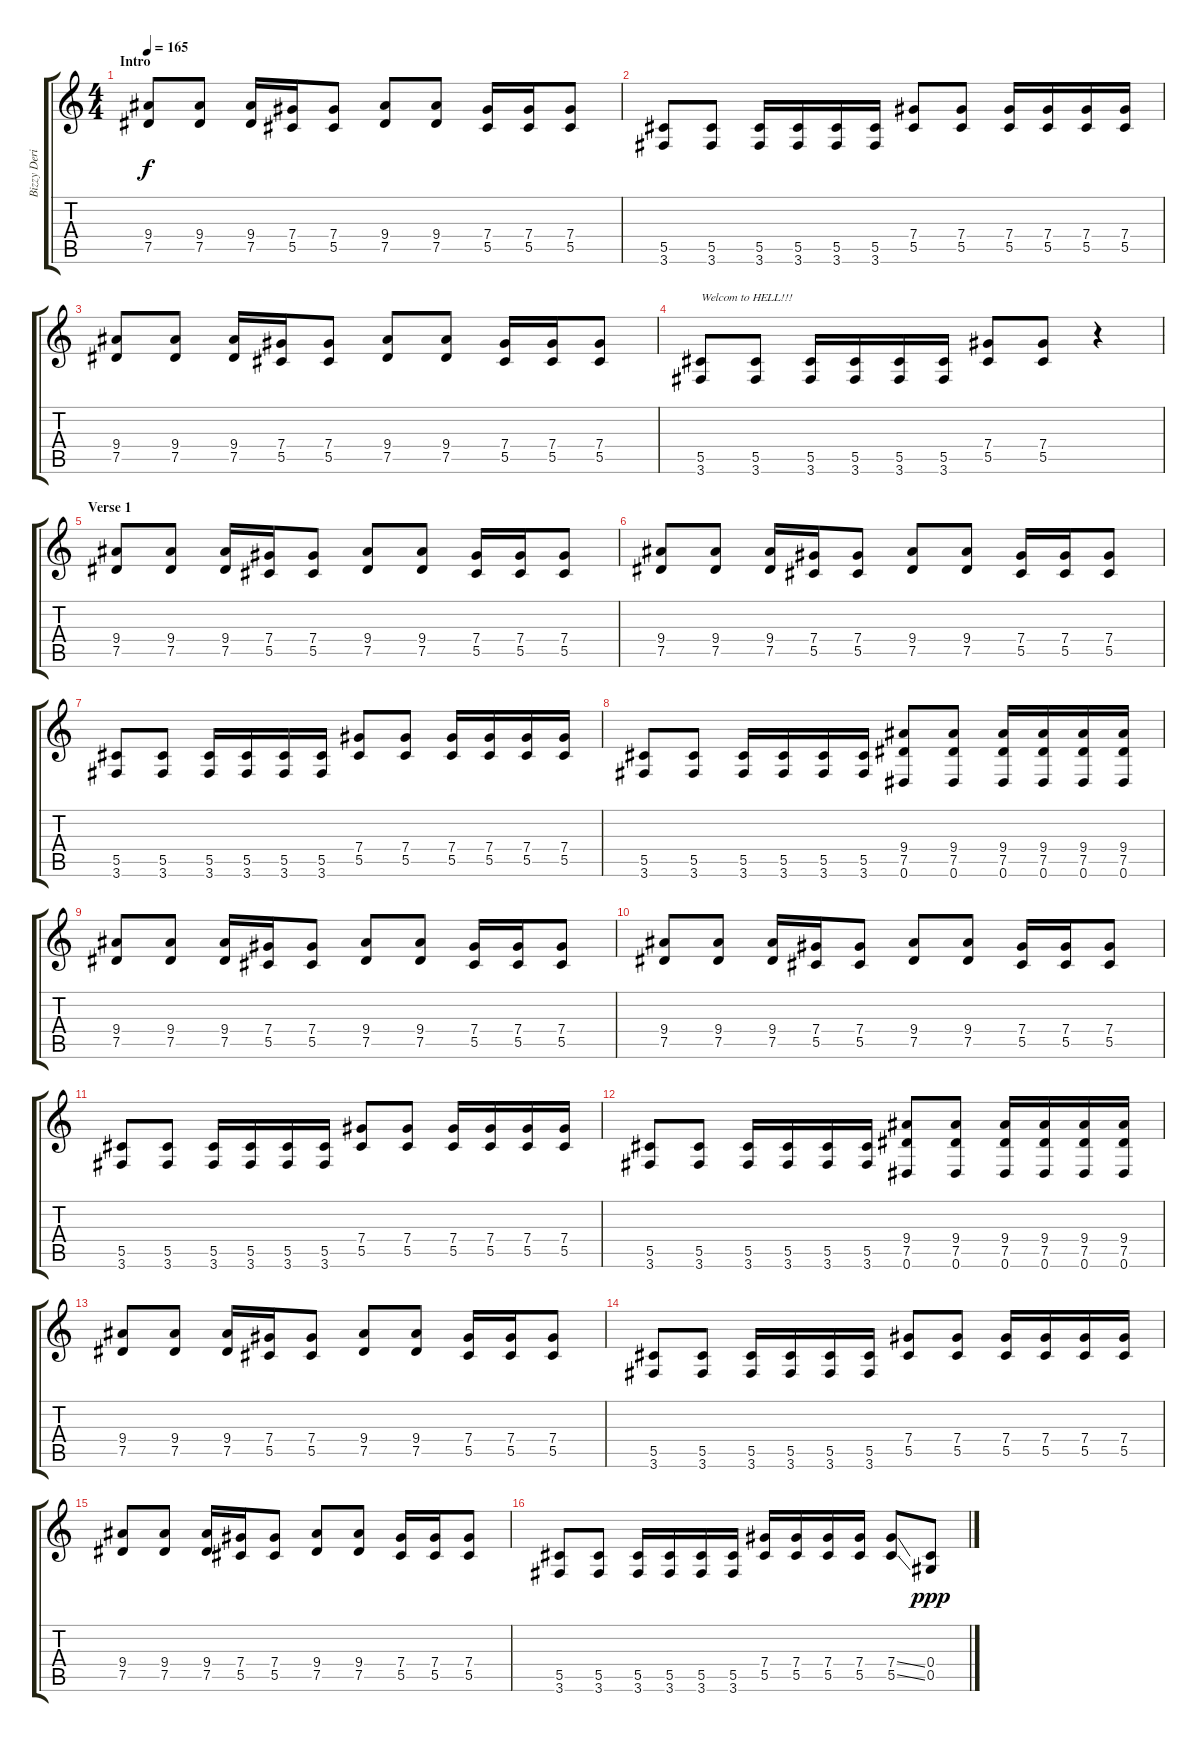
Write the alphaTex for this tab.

\track ("Bizzy Derick" "Bizzy Deri") {instrument distortionguitar}
\staff {score tabs}
\tuning (Eb4 Bb3 Gb3 Db3 Ab2 Eb2) {hide}
\ts (4 4)
\section ("" "Intro")
\tempo 165
\clef g2
\ks c
(9.4 7.5).8{dy f instrument distortionguitar} (9.4 7.5).8 (9.4 7.5).16 (7.4 5.5).16 (7.4 5.5).8 (9.4 7.5).8 (9.4 7.5).8 (7.4 5.5).16 (7.4 5.5).16 (7.4 5.5).8 |
(5.5 3.6).8 (5.5 3.6).8 (5.5 3.6).16 (5.5 3.6).16 (5.5 3.6).16 (5.5 3.6).16 (7.4 5.5).8 (7.4 5.5).8 (7.4 5.5).16 (7.4 5.5).16 (7.4 5.5).16 (7.4 5.5).16 |
(9.4 7.5).8 (9.4 7.5).8 (9.4 7.5).16 (7.4 5.5).16 (7.4 5.5).8 (9.4 7.5).8 (9.4 7.5).8 (7.4 5.5).16 (7.4 5.5).16 (7.4 5.5).8 |
(5.5 3.6).8{txt "Welcom to HELL!!!"} (5.5 3.6).8 (5.5 3.6).16 (5.5 3.6).16 (5.5 3.6).16 (5.5 3.6).16 (7.4 5.5).8 (7.4 5.5).8 r.4 |
\section ("" "Verse 1")
(9.4 7.5).8 (9.4 7.5).8 (9.4 7.5).16 (7.4 5.5).16 (7.4 5.5).8 (9.4 7.5).8 (9.4 7.5).8 (7.4 5.5).16 (7.4 5.5).16 (7.4 5.5).8 |
(9.4 7.5).8 (9.4 7.5).8 (9.4 7.5).16 (7.4 5.5).16 (7.4 5.5).8 (9.4 7.5).8 (9.4 7.5).8 (7.4 5.5).16 (7.4 5.5).16 (7.4 5.5).8 |
(5.5 3.6).8 (5.5 3.6).8 (5.5 3.6).16 (5.5 3.6).16 (5.5 3.6).16 (5.5 3.6).16 (7.4 5.5).8 (7.4 5.5).8 (7.4 5.5).16 (7.4 5.5).16 (7.4 5.5).16 (7.4 5.5).16 |
(5.5 3.6).8 (5.5 3.6).8 (5.5 3.6).16 (5.5 3.6).16 (5.5 3.6).16 (5.5 3.6).16 (9.4 7.5 0.6).8 (9.4 7.5 0.6).8 (9.4 7.5 0.6).16 (9.4 7.5 0.6).16 (9.4 7.5 0.6).16 (9.4 7.5 0.6).16 |
(9.4 7.5).8 (9.4 7.5).8 (9.4 7.5).16 (7.4 5.5).16 (7.4 5.5).8 (9.4 7.5).8 (9.4 7.5).8 (7.4 5.5).16 (7.4 5.5).16 (7.4 5.5).8 |
(9.4 7.5).8 (9.4 7.5).8 (9.4 7.5).16 (7.4 5.5).16 (7.4 5.5).8 (9.4 7.5).8 (9.4 7.5).8 (7.4 5.5).16 (7.4 5.5).16 (7.4 5.5).8 |
(5.5 3.6).8 (5.5 3.6).8 (5.5 3.6).16 (5.5 3.6).16 (5.5 3.6).16 (5.5 3.6).16 (7.4 5.5).8 (7.4 5.5).8 (7.4 5.5).16 (7.4 5.5).16 (7.4 5.5).16 (7.4 5.5).16 |
(5.5 3.6).8 (5.5 3.6).8 (5.5 3.6).16 (5.5 3.6).16 (5.5 3.6).16 (5.5 3.6).16 (9.4 7.5 0.6).8 (9.4 7.5 0.6).8 (9.4 7.5 0.6).16 (9.4 7.5 0.6).16 (9.4 7.5 0.6).16 (9.4 7.5 0.6).16 |
(9.4 7.5).8 (9.4 7.5).8 (9.4 7.5).16 (7.4 5.5).16 (7.4 5.5).8 (9.4 7.5).8 (9.4 7.5).8 (7.4 5.5).16 (7.4 5.5).16 (7.4 5.5).8 |
(5.5 3.6).8 (5.5 3.6).8 (5.5 3.6).16 (5.5 3.6).16 (5.5 3.6).16 (5.5 3.6).16 (7.4 5.5).8 (7.4 5.5).8 (7.4 5.5).16 (7.4 5.5).16 (7.4 5.5).16 (7.4 5.5).16 |
(9.4 7.5).8 (9.4 7.5).8 (9.4 7.5).16 (7.4 5.5).16 (7.4 5.5).8 (9.4 7.5).8 (9.4 7.5).8 (7.4 5.5).16 (7.4 5.5).16 (7.4 5.5).8 |
(5.5 3.6).8 (5.5 3.6).8 (5.5 3.6).16 (5.5 3.6).16 (5.5 3.6).16 (5.5 3.6).16 (7.4 5.5).16 (7.4 5.5).16 (7.4 5.5).16 (7.4 5.5).16 (7.4{ss} 5.5{ss}).8 (0.4 0.5).8{dy ppp}
